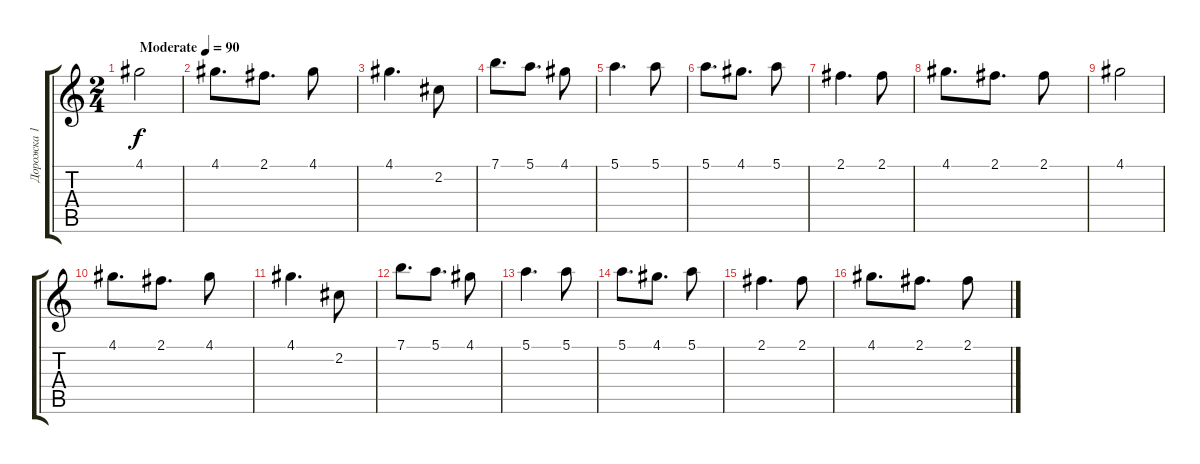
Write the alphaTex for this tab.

\track ("Дорожка 1" "Дорожка 1") {instrument overdrivenguitar}
\staff {score tabs}
\tuning (E4 B3 G3 D3 A2 E2) {hide}
\ts (2 4)
\tempo (90 "Moderate")
\clef g2
\ks c
4.1.2{dy f instrument overdrivenguitar} |
4.1.8{d} 2.1.8{d} 4.1.8 |
4.1.4{d} 2.2.8 |
7.1.8{d} 5.1.8{d} 4.1.8 |
5.1.4{d} 5.1.8 |
5.1.8{d} 4.1.8{d} 5.1.8 |
2.1.4{d} 2.1.8 |
4.1.8{d} 2.1.8{d} 2.1.8 |
4.1.2 |
4.1.8{d} 2.1.8{d} 4.1.8 |
4.1.4{d} 2.2.8 |
7.1.8{d} 5.1.8{d} 4.1.8 |
5.1.4{d} 5.1.8 |
5.1.8{d} 4.1.8{d} 5.1.8 |
2.1.4{d} 2.1.8 |
4.1.8{d} 2.1.8{d} 2.1.8
